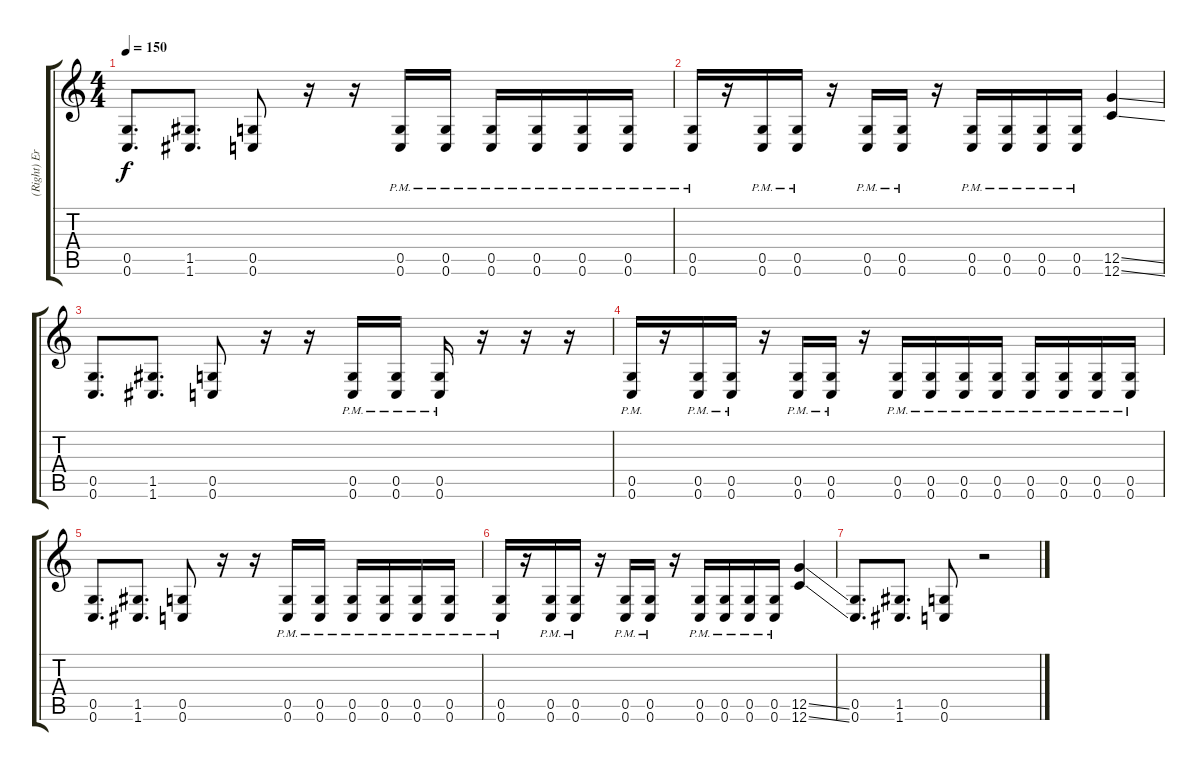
\track ("(Right) Ernie" "(Right) Er") {instrument distortionguitar}
\staff {score tabs}
\tuning (D4 A3 F3 C3 G2 C2) {hide}
\ts (4 4)
\tempo 150
\clef g2
\ks c
(0.5 0.6).8{d dy f} (1.5 1.6).8{d} (0.5 0.6).8 r.16 r.16 (0.5{pm} 0.6{pm}).16 (0.5{pm} 0.6{pm}).16 (0.5{pm} 0.6{pm}).16 (0.5{pm} 0.6{pm}).16 (0.5{pm} 0.6{pm}).16 (0.5{pm} 0.6{pm}).16 |
(0.5{pm} 0.6{pm}).16 r.16 (0.5{pm} 0.6{pm}).16 (0.5{pm} 0.6{pm}).16 r.16 (0.5{pm} 0.6{pm}).16 (0.5{pm} 0.6{pm}).16 r.16 (0.5{pm} 0.6{pm}).16 (0.5{pm} 0.6{pm}).16 (0.5{pm} 0.6{pm}).16 (0.5{pm} 0.6{pm}).16 (12.5{ss} 12.6{ss}).4 |
(0.5 0.6).8{d} (1.5 1.6).8{d} (0.5 0.6).8 r.16 r.16 (0.5{pm} 0.6{pm}).16 (0.5{pm} 0.6{pm}).16 (0.5{pm} 0.6{pm}).16 r.16 r.16 r.16 |
(0.5{pm} 0.6{pm}).16 r.16 (0.5{pm} 0.6{pm}).16 (0.5{pm} 0.6{pm}).16 r.16 (0.5{pm} 0.6{pm}).16 (0.5{pm} 0.6{pm}).16 r.16 (0.5{pm} 0.6{pm}).16 (0.5{pm} 0.6{pm}).16 (0.5{pm} 0.6{pm}).16 (0.5{pm} 0.6{pm}).16 (0.5{pm} 0.6{pm}).16 (0.5{pm} 0.6{pm}).16 (0.5{pm} 0.6{pm}).16 (0.5{pm} 0.6{pm}).16 |
(0.5 0.6).8{d} (1.5 1.6).8{d} (0.5 0.6).8 r.16 r.16 (0.5{pm} 0.6{pm}).16 (0.5{pm} 0.6{pm}).16 (0.5{pm} 0.6{pm}).16 (0.5{pm} 0.6{pm}).16 (0.5{pm} 0.6{pm}).16 (0.5{pm} 0.6{pm}).16 |
(0.5{pm} 0.6{pm}).16 r.16 (0.5{pm} 0.6{pm}).16 (0.5{pm} 0.6{pm}).16 r.16 (0.5{pm} 0.6{pm}).16 (0.5{pm} 0.6{pm}).16 r.16 (0.5{pm} 0.6{pm}).16 (0.5{pm} 0.6{pm}).16 (0.5{pm} 0.6{pm}).16 (0.5{pm} 0.6{pm}).16 (12.5{ss} 12.6{ss}).4 |
(0.5 0.6).8{d} (1.5 1.6).8{d} (0.5 0.6).8 r.2
